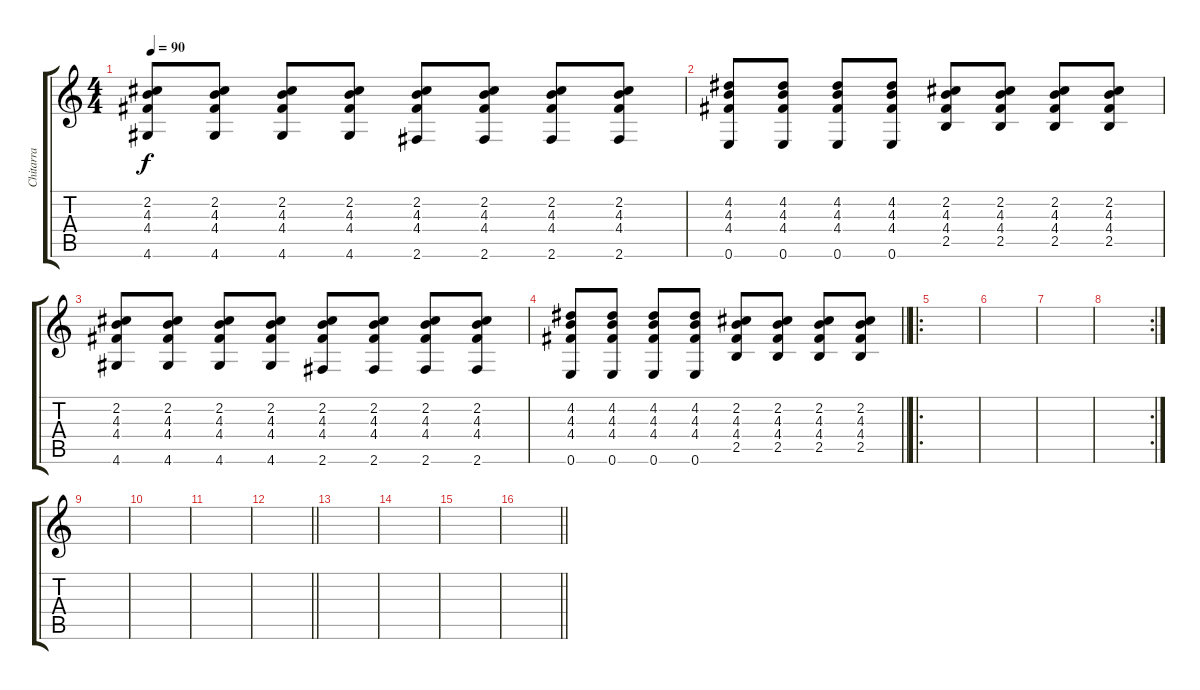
\track ("Chitarra" "Chitarra") {instrument electricguitarmuted}
\staff {score tabs}
\tuning (E4 B3 G3 D3 A2 E2) {hide}
\ts (4 4)
\tempo 90
\clef g2
\ks c
(2.2 4.3 4.4 4.6).8{dy f} (2.2 4.3 4.4 4.6).8 (2.2 4.3 4.4 4.6).8 (2.2 4.3 4.4 4.6).8 (2.2 4.3 4.4 2.6).8 (2.2 4.3 4.4 2.6).8 (2.2 4.3 4.4 2.6).8 (2.2 4.3 4.4 2.6).8 |
(4.2 4.3 4.4 0.6).8 (4.2 4.3 4.4 0.6).8 (4.2 4.3 4.4 0.6).8 (4.2 4.3 4.4 0.6).8 (2.2 4.3 4.4 2.5).8 (2.2 4.3 4.4 2.5).8 (2.2 4.3 4.4 2.5).8 (2.2 4.3 4.4 2.5).8 |
(2.2 4.3 4.4 4.6).8 (2.2 4.3 4.4 4.6).8 (2.2 4.3 4.4 4.6).8 (2.2 4.3 4.4 4.6).8 (2.2 4.3 4.4 2.6).8 (2.2 4.3 4.4 2.6).8 (2.2 4.3 4.4 2.6).8 (2.2 4.3 4.4 2.6).8 |
\barLineRight lightlight
(4.2 4.3 4.4 0.6).8 (4.2 4.3 4.4 0.6).8 (4.2 4.3 4.4 0.6).8 (4.2 4.3 4.4 0.6).8 (2.2 4.3 4.4 2.5).8 (2.2 4.3 4.4 2.5).8 (2.2 4.3 4.4 2.5).8 (2.2 4.3 4.4 2.5).8 |
\ro
|
|
|
\rc 2
|
|
|
|
\barLineRight lightlight
|
|
|
|
\barLineRight lightlight
